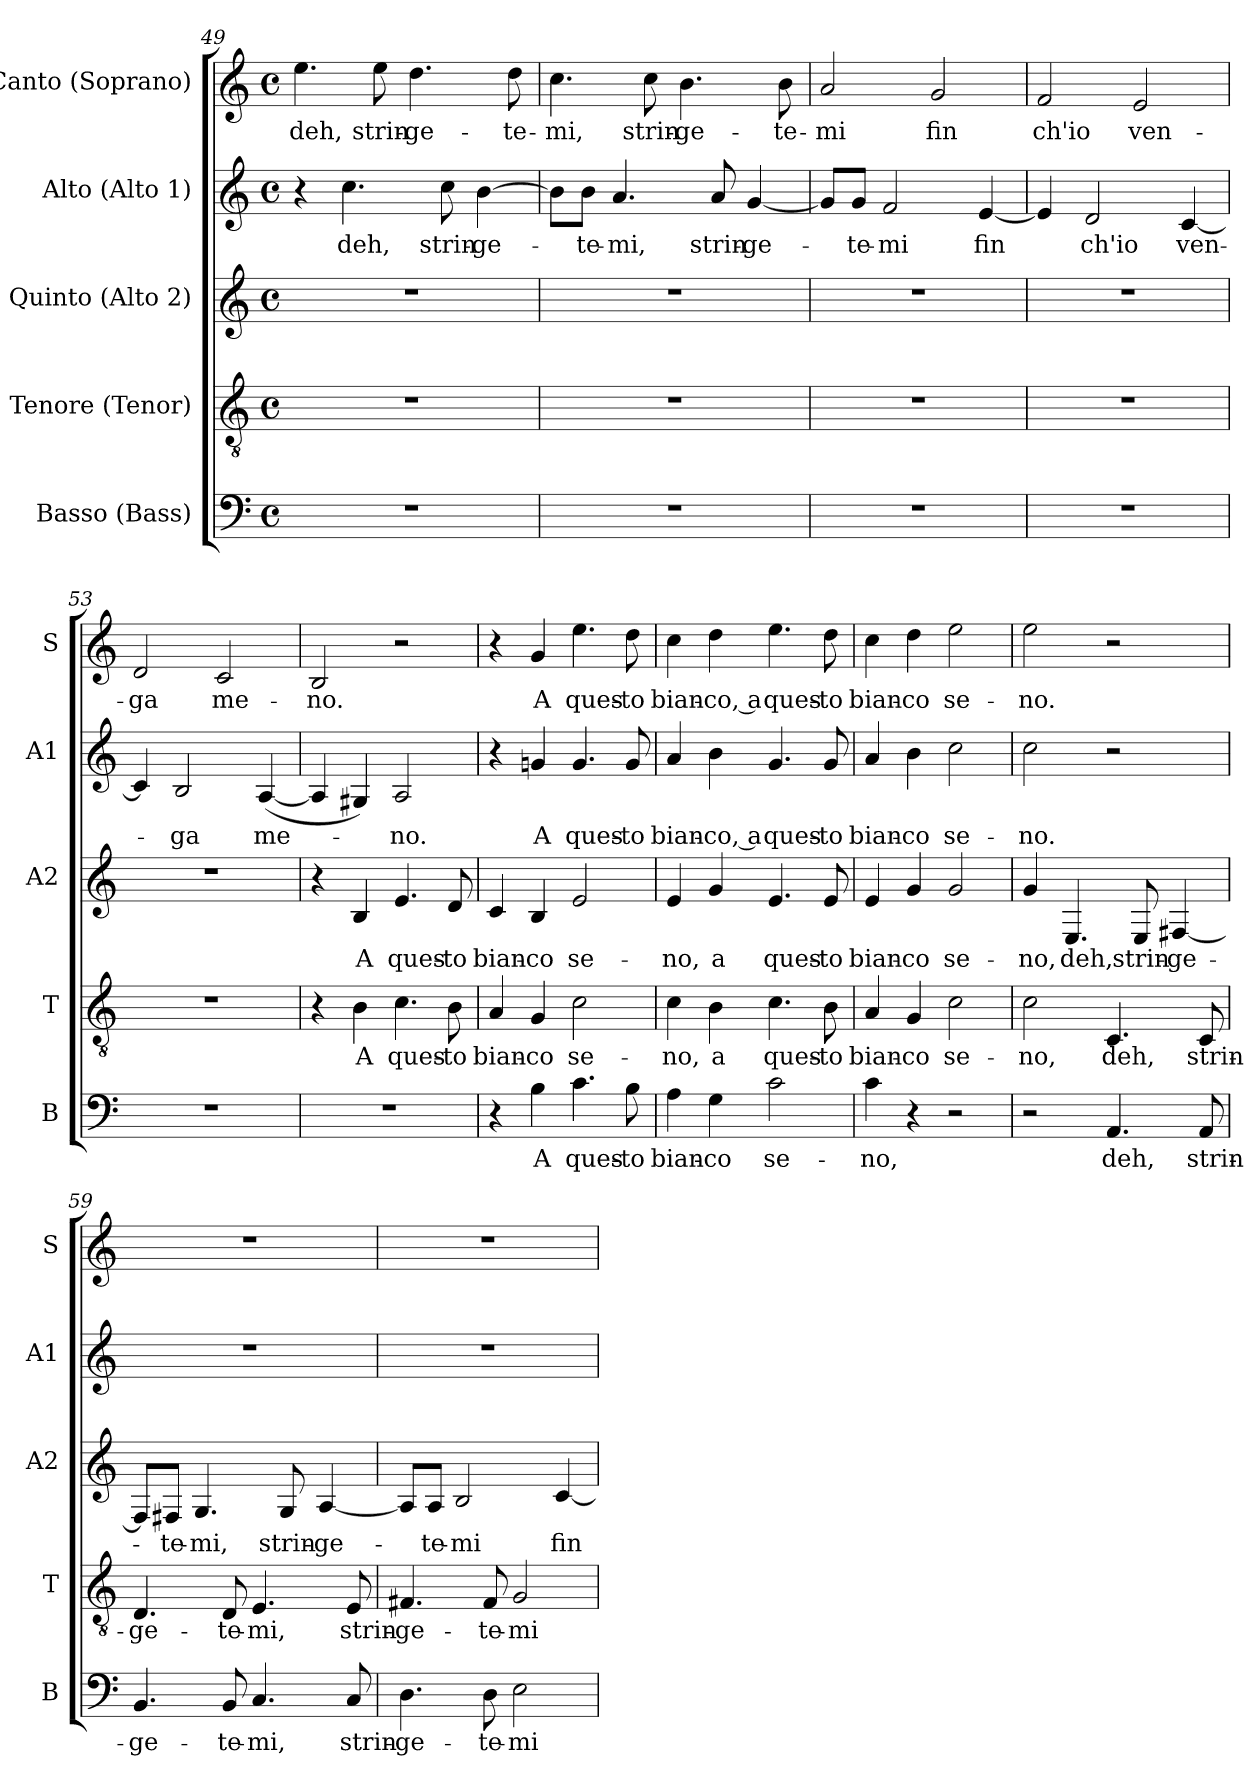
**kern	**text	**kern	**text	**kern	**text	**kern	**text	**kern	**text
*part5	*part5	*part4	*part4	*part3	*part3	*part2	*part2	*part1	*part1
*staff5	*staff5	*staff4	*staff4	*staff3	*staff3	*staff2	*staff2	*staff1	*staff1
*I"Basso (Bass)	*	*I"Tenore (Tenor)	*	*I"Quinto (Alto 2)	*	*I"Alto (Alto 1)	*	*I"Canto (Soprano)	*
*I'B	*	*I'T	*	*I'A2	*	*I'A1	*	*I'S	*
*clefF4	*	*clefGv2	*	*clefG2	*	*clefG2	*	*clefG2	*
*k[]	*	*k[]	*	*k[]	*	*k[]	*	*k[]	*
*M4/4	*	*M4/4	*	*M4/4	*	*M4/4	*	*M4/4	*
*met(c)	*	*met(c)	*	*met(c)	*	*met(c)	*	*met(c)	*
=49	=49	=49	=49	=49	=49	=49	=49	=49	=49
!	!	!	!	!	!	!	!	!	!LO:LY:b
1r	.	1r	.	1r	.	4r	.	4.ee\	deh,
!	!	!	!	!	!	!	!LO:LY:b	!	!
.	.	.	.	.	.	4.cc\	deh,	.	.
!	!	!	!	!	!	!	!	!	!LO:LY:b
.	.	.	.	.	.	.	.	8ee\	strin-
!	!	!	!	!	!	!	!	!	!LO:LY:b
.	.	.	.	.	.	.	.	4.dd\	-ge-
!	!	!	!	!	!	!	!LO:LY:b	!	!
.	.	.	.	.	.	8cc\	strin-	.	.
!	!	!	!	!	!	!	!LO:LY:b	!	!
.	.	.	.	.	.	[4b\	-ge-	.	.
!	!	!	!	!	!	!	!	!	!LO:LY:b
.	.	.	.	.	.	.	.	8dd\	-te-
=50	=50	=50	=50	=50	=50	=50	=50	=50	=50
!	!	!	!	!	!	!	!	!	!LO:LY:b
1r	.	1r	.	1r	.	8b\L]	.	4.cc\	-mi,
!	!	!	!	!	!	!	!LO:LY:b	!	!
.	.	.	.	.	.	8b\J	-te-	.	.
!	!	!	!	!	!	!	!LO:LY:b	!	!
.	.	.	.	.	.	4.a/	-mi,	.	.
!	!	!	!	!	!	!	!	!	!LO:LY:b
.	.	.	.	.	.	.	.	8cc\	strin-
!	!	!	!	!	!	!	!	!	!LO:LY:b
.	.	.	.	.	.	.	.	4.b\	-ge-
!	!	!	!	!	!	!	!LO:LY:b	!	!
.	.	.	.	.	.	8a/	strin-	.	.
!	!	!	!	!	!	!	!LO:LY:b	!	!
.	.	.	.	.	.	[4g/	-ge-	.	.
!	!	!	!	!	!	!	!	!	!LO:LY:b
.	.	.	.	.	.	.	.	8b\	-te-
=51	=51	=51	=51	=51	=51	=51	=51	=51	=51
!	!	!	!	!	!	!	!	!	!LO:LY:b
1r	.	1r	.	1r	.	8g/L]	.	2a/	-mi
!	!	!	!	!	!	!	!LO:LY:b	!	!
.	.	.	.	.	.	8g/J	-te-	.	.
!	!	!	!	!	!	!	!LO:LY:b	!	!
.	.	.	.	.	.	2f/	-mi	.	.
!	!	!	!	!	!	!	!	!	!LO:LY:b
.	.	.	.	.	.	.	.	2g/	fin
!	!	!	!	!	!	!	!LO:LY:b	!	!
.	.	.	.	.	.	[4e/	fin	.	.
=52	=52	=52	=52	=52	=52	=52	=52	=52	=52
!	!	!	!	!	!	!	!	!	!LO:LY:b
1r	.	1r	.	1r	.	4e/]	.	2f/	ch'io
!	!	!	!	!	!	!	!LO:LY:b	!	!
.	.	.	.	.	.	2d/	ch'io	.	.
!	!	!	!	!	!	!	!	!	!LO:LY:b
.	.	.	.	.	.	.	.	2e/	ven-
!	!	!	!	!	!	!	!LO:LY:b	!	!
.	.	.	.	.	.	[4c/	ven-	.	.
!!LO:PB:g=z
=53	=53	=53	=53	=53	=53	=53	=53	=53	=53
!	!	!	!	!	!	!	!	!	!LO:LY:b
1r	.	1r	.	1r	.	4c/]	.	2d/	-ga
!	!	!	!	!	!	!	!LO:LY:b	!	!
.	.	.	.	.	.	2B/	-ga	.	.
!	!	!	!	!	!	!	!	!	!LO:LY:b
.	.	.	.	.	.	.	.	2c/	me-
!	!	!	!	!	!	!	!LO:LY:b	!	!
.	.	.	.	.	.	(<[4A/	me-	.	.
=54	=54	=54	=54	=54	=54	=54	=54	=54	=54
!	!	!	!	!	!	!	!	!	!LO:LY:b
1r	.	4r	.	4r	.	4A/]	.	2B/	-no.
!	!	!	!LO:LY:b	!	!LO:LY:b	!	!	!	!
.	.	4B\	A	4B/	A	4G#X/)	.	.	.
!	!	!	!LO:LY:b	!	!LO:LY:b	!	!LO:LY:b	!	!
.	.	4.c\	ques-	4.e/	ques-	2A/	-no.	2r	.
!	!	!	!LO:LY:b	!	!LO:LY:b	!	!	!	!
.	.	8B\	-to	8d/	-to	.	.	.	.
=55	=55	=55	=55	=55	=55	=55	=55	=55	=55
!	!	!	!LO:LY:b	!	!LO:LY:b	!	!	!	!
4r	.	4A/	bian-	4c/	bian-	4r	.	4r	.
!	!LO:LY:b	!	!LO:LY:b	!	!LO:LY:b	!	!LO:LY:b	!	!LO:LY:b
4B\	A	4G/	-co	4B/	-co	4gni/	A	4g/	A
!	!LO:LY:b	!	!LO:LY:b	!	!LO:LY:b	!	!LO:LY:b	!	!LO:LY:b
4.c\	ques-	2c\	se-	2e/	se-	4.g/	ques-	4.ee\	ques-
!	!LO:LY:b	!	!	!	!	!	!LO:LY:b	!	!LO:LY:b
8B\	-to	.	.	.	.	8g/	-to	8dd\	-to
=56	=56	=56	=56	=56	=56	=56	=56	=56	=56
!	!LO:LY:b	!	!LO:LY:b	!	!LO:LY:b	!	!LO:LY:b	!	!LO:LY:b
4A\	bian-	4c\	-no,	4e/	-no,	4a/	bian-	4cc\	bian-
!	!LO:LY:b	!	!LO:LY:b	!	!LO:LY:b	!	!LO:LY:b	!	!LO:LY:b
4G\	-co	4B\	a	4g/	a	4b\	co, a	4dd\	co, a
!	!LO:LY:b	!	!LO:LY:b	!	!LO:LY:b	!	!LO:LY:b	!	!LO:LY:b
2c\	se-	4.c\	ques-	4.e/	ques-	4.g/	ques-	4.ee\	ques-
!	!	!	!LO:LY:b	!	!LO:LY:b	!	!LO:LY:b	!	!LO:LY:b
.	.	8B\	-to	8e/	-to	8g/	-to	8dd\	-to
=57	=57	=57	=57	=57	=57	=57	=57	=57	=57
!	!LO:LY:b	!	!LO:LY:b	!	!LO:LY:b	!	!LO:LY:b	!	!LO:LY:b
4c\	-no,	4A/	bian-	4e/	bian-	4a/	bian-	4cc\	bian-
!	!	!	!LO:LY:b	!	!LO:LY:b	!	!LO:LY:b	!	!LO:LY:b
4r	.	4G/	-co	4g/	-co	4b\	-co	4dd\	-co
!	!	!	!LO:LY:b	!	!LO:LY:b	!	!LO:LY:b	!	!LO:LY:b
2r	.	2c\	se-	2g/	se-	2cc\	se-	2ee\	se-
!!LO:LB:g=z
=58	=58	=58	=58	=58	=58	=58	=58	=58	=58
!	!	!	!LO:LY:b	!	!LO:LY:b	!	!LO:LY:b	!	!LO:LY:b
2r	.	2c\	-no,	4g/	-no,	2cc\	-no.	2ee\	-no.
!	!	!	!	!	!LO:LY:b	!	!	!	!
.	.	.	.	4.E/	deh,	.	.	.	.
!	!LO:LY:b	!	!LO:LY:b	!	!	!	!	!	!
4.AA/	deh,	4.C/	deh,	.	.	2r	.	2r	.
!	!	!	!	!	!LO:LY:b	!	!	!	!
.	.	.	.	8E/	strin-	.	.	.	.
!	!	!	!	!	!LO:LY:b	!	!	!	!
.	.	.	.	[4F#X/	-ge-	.	.	.	.
!	!LO:LY:b	!	!LO:LY:b	!	!	!	!	!	!
8AA/	strin-	8C/	strin-	.	.	.	.	.	.
=59	=59	=59	=59	=59	=59	=59	=59	=59	=59
!	!LO:LY:b	!	!LO:LY:b	!	!	!	!	!	!
4.BB/	-ge-	4.D/	-ge-	8F#/L]	.	1r	.	1r	.
!	!	!	!	!	!LO:LY:b	!	!	!	!
.	.	.	.	8F#X/J	-te-	.	.	.	.
!	!	!	!	!	!LO:LY:b	!	!	!	!
.	.	.	.	4.G/	-mi,	.	.	.	.
!	!LO:LY:b	!	!LO:LY:b	!	!	!	!	!	!
8BB/	-te-	8D/	-te-	.	.	.	.	.	.
!	!LO:LY:b	!	!LO:LY:b	!	!	!	!	!	!
4.C/	-mi,	4.E/	-mi,	.	.	.	.	.	.
!	!	!	!	!	!LO:LY:b	!	!	!	!
.	.	.	.	8G/	strin-	.	.	.	.
!	!	!	!	!	!LO:LY:b	!	!	!	!
.	.	.	.	[4A/	-ge-	.	.	.	.
!	!LO:LY:b	!	!LO:LY:b	!	!	!	!	!	!
8C/	strin-	8E/	strin-	.	.	.	.	.	.
=60	=60	=60	=60	=60	=60	=60	=60	=60	=60
!	!LO:LY:b	!	!LO:LY:b	!	!	!	!	!	!
4.D\	-ge-	4.F#X/	-ge-	8A/L]	.	1r	.	1r	.
!	!	!	!	!	!LO:LY:b	!	!	!	!
.	.	.	.	8A/J	-te-	.	.	.	.
!	!	!	!	!	!LO:LY:b	!	!	!	!
.	.	.	.	2B/	-mi	.	.	.	.
!	!LO:LY:b	!	!LO:LY:b	!	!	!	!	!	!
8D\	-te-	8F#/	-te-	.	.	.	.	.	.
!	!LO:LY:b	!	!LO:LY:b	!	!	!	!	!	!
2E\	-mi	2G/	-mi	.	.	.	.	.	.
!	!	!	!	!	!LO:LY:b	!	!	!	!
.	.	.	.	[4c/	fin	.	.	.	.
=	=	=	=	=	=	=	=	=	=
*-	*-	*-	*-	*-	*-	*-	*-	*-	*-
